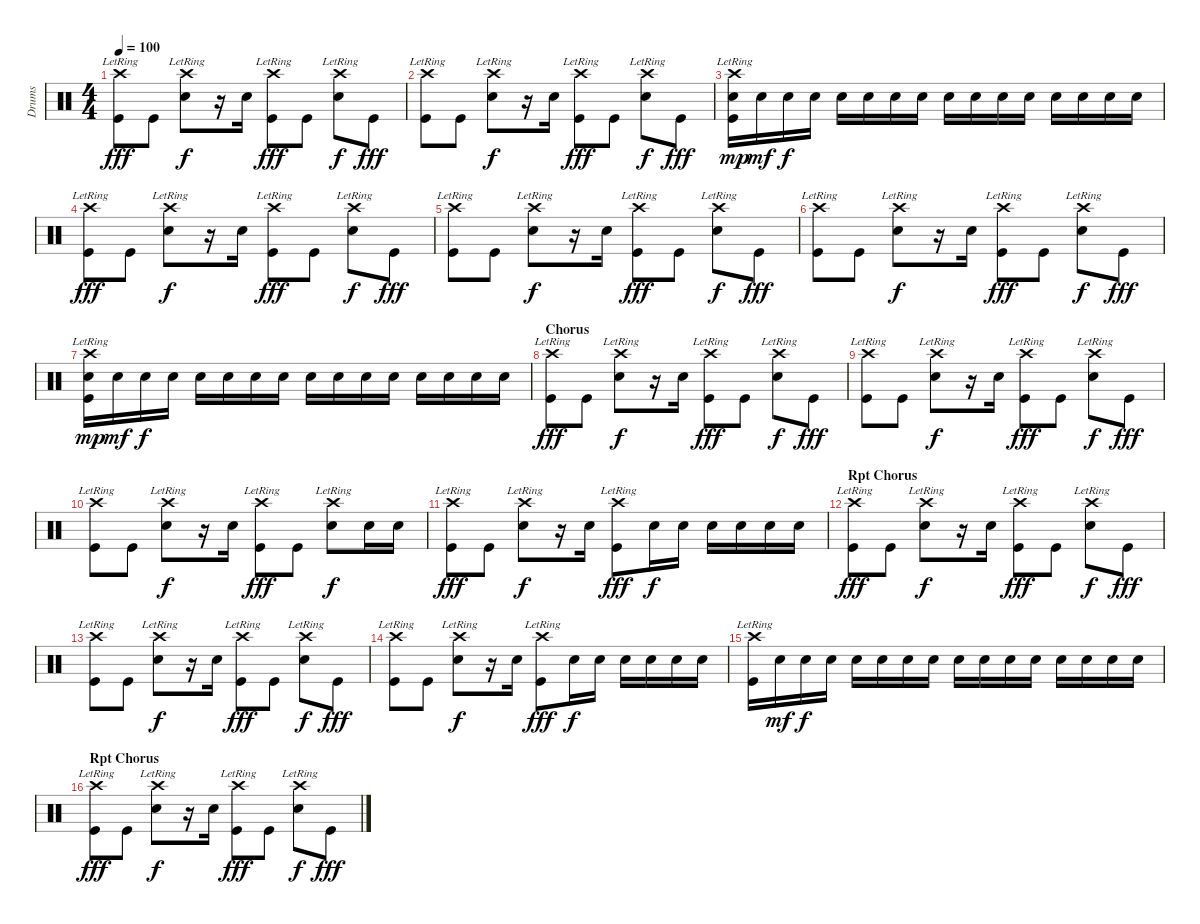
\track ("Drums" "Drums") {instrument percussion}
\staff {score}
\articulation defaults
\ts (4 4)
\tempo 100
\clef neutral
\ks c
("Crash high (hit)"{lr} "Kick (hit)").8{dy fff} "Kick (hit)".8 ("Crash high (hit)"{lr} "Electric Snare (hit)").8{dy f} r.16 "Electric Snare (hit)".16 ("Crash high (hit)"{lr} "Kick (hit)").8{dy fff} "Kick (hit)".8 ("Crash high (hit)"{lr} "Electric Snare (hit)").8{dy f} "Kick (hit)".8{dy fff} |
("Crash high (hit)"{lr} "Kick (hit)").8 "Kick (hit)".8 ("Crash high (hit)"{lr} "Electric Snare (hit)").8{dy f} r.16 "Electric Snare (hit)".16 ("Crash high (hit)"{lr} "Kick (hit)").8{dy fff} "Kick (hit)".8 ("Crash high (hit)"{lr} "Electric Snare (hit)").8{dy f} "Kick (hit)".8{dy fff} |
("Crash high (hit)"{lr} "Electric Snare (hit)" "Kick (hit)").16{dy mp} "Electric Snare (hit)".16{dy mf} "Electric Snare (hit)".16{dy f} "Electric Snare (hit)".16 "Electric Snare (hit)".16 "Electric Snare (hit)".16 "Electric Snare (hit)".16 "Electric Snare (hit)".16 "Electric Snare (hit)".16 "Electric Snare (hit)".16 "Electric Snare (hit)".16 "Electric Snare (hit)".16 "Electric Snare (hit)".16 "Electric Snare (hit)".16 "Electric Snare (hit)".16 "Electric Snare (hit)".16 |
("Crash high (hit)"{lr} "Kick (hit)").8{dy fff} "Kick (hit)".8 ("Crash high (hit)"{lr} "Electric Snare (hit)").8{dy f} r.16 "Electric Snare (hit)".16 ("Crash high (hit)"{lr} "Kick (hit)").8{dy fff} "Kick (hit)".8 ("Crash high (hit)"{lr} "Electric Snare (hit)").8{dy f} "Kick (hit)".8{dy fff} |
("Crash high (hit)"{lr} "Kick (hit)").8 "Kick (hit)".8 ("Crash high (hit)"{lr} "Electric Snare (hit)").8{dy f} r.16 "Electric Snare (hit)".16 ("Crash high (hit)"{lr} "Kick (hit)").8{dy fff} "Kick (hit)".8 ("Crash high (hit)"{lr} "Electric Snare (hit)").8{dy f} "Kick (hit)".8{dy fff} |
("Crash high (hit)"{lr} "Kick (hit)").8 "Kick (hit)".8 ("Crash high (hit)"{lr} "Electric Snare (hit)").8{dy f} r.16 "Electric Snare (hit)".16 ("Crash high (hit)"{lr} "Kick (hit)").8{dy fff} "Kick (hit)".8 ("Crash high (hit)"{lr} "Electric Snare (hit)").8{dy f} "Kick (hit)".8{dy fff} |
("Crash high (hit)"{lr} "Electric Snare (hit)" "Kick (hit)").16{dy mp} "Electric Snare (hit)".16{dy mf} "Electric Snare (hit)".16{dy f} "Electric Snare (hit)".16 "Electric Snare (hit)".16 "Electric Snare (hit)".16 "Electric Snare (hit)".16 "Electric Snare (hit)".16 "Electric Snare (hit)".16 "Electric Snare (hit)".16 "Electric Snare (hit)".16 "Electric Snare (hit)".16 "Electric Snare (hit)".16 "Electric Snare (hit)".16 "Electric Snare (hit)".16 "Electric Snare (hit)".16 |
\section ("" "Chorus")
("Crash high (hit)"{lr} "Kick (hit)").8{dy fff} "Kick (hit)".8 ("Crash high (hit)"{lr} "Electric Snare (hit)").8{dy f} r.16 "Electric Snare (hit)".16 ("Crash high (hit)"{lr} "Kick (hit)").8{dy fff} "Kick (hit)".8 ("Crash high (hit)"{lr} "Electric Snare (hit)").8{dy f} "Kick (hit)".8{dy fff} |
("Crash high (hit)"{lr} "Kick (hit)").8 "Kick (hit)".8 ("Crash high (hit)"{lr} "Electric Snare (hit)").8{dy f} r.16 "Electric Snare (hit)".16 ("Crash high (hit)"{lr} "Kick (hit)").8{dy fff} "Kick (hit)".8 ("Crash high (hit)"{lr} "Electric Snare (hit)").8{dy f} "Kick (hit)".8{dy fff} |
("Crash high (hit)"{lr} "Kick (hit)").8 "Kick (hit)".8 ("Crash high (hit)"{lr} "Electric Snare (hit)").8{dy f} r.16 "Electric Snare (hit)".16 ("Crash high (hit)"{lr} "Kick (hit)").8{dy fff} "Kick (hit)".8 ("Crash high (hit)"{lr} "Electric Snare (hit)").8{dy f} "Electric Snare (hit)".16 "Electric Snare (hit)".16 |
("Crash high (hit)"{lr} "Kick (hit)").8{dy fff} "Kick (hit)".8 ("Crash high (hit)"{lr} "Electric Snare (hit)").8{dy f} r.16 "Electric Snare (hit)".16 ("Crash high (hit)"{lr} "Kick (hit)").8{dy fff} "Electric Snare (hit)".16{dy f} "Electric Snare (hit)".16 "Electric Snare (hit)".16 "Electric Snare (hit)".16 "Electric Snare (hit)".16 "Electric Snare (hit)".16 |
\section ("" "Rpt Chorus")
("Crash high (hit)"{lr} "Kick (hit)").8{dy fff} "Kick (hit)".8 ("Crash high (hit)"{lr} "Electric Snare (hit)").8{dy f} r.16 "Electric Snare (hit)".16 ("Crash high (hit)"{lr} "Kick (hit)").8{dy fff} "Kick (hit)".8 ("Crash high (hit)"{lr} "Electric Snare (hit)").8{dy f} "Kick (hit)".8{dy fff} |
("Crash high (hit)"{lr} "Kick (hit)").8 "Kick (hit)".8 ("Crash high (hit)"{lr} "Electric Snare (hit)").8{dy f} r.16 "Electric Snare (hit)".16 ("Crash high (hit)"{lr} "Kick (hit)").8{dy fff} "Kick (hit)".8 ("Crash high (hit)"{lr} "Electric Snare (hit)").8{dy f} "Kick (hit)".8{dy fff} |
("Crash high (hit)"{lr} "Kick (hit)").8 "Kick (hit)".8 ("Crash high (hit)"{lr} "Electric Snare (hit)").8{dy f} r.16 "Electric Snare (hit)".16 ("Crash high (hit)"{lr} "Kick (hit)").8{dy fff} "Electric Snare (hit)".16{dy f} "Electric Snare (hit)".16 "Electric Snare (hit)".16 "Electric Snare (hit)".16 "Electric Snare (hit)".16 "Electric Snare (hit)".16 |
("Crash high (hit)"{lr} "Kick (hit)").16 "Electric Snare (hit)".16{dy mf} "Electric Snare (hit)".16{dy f} "Electric Snare (hit)".16 "Electric Snare (hit)".16 "Electric Snare (hit)".16 "Electric Snare (hit)".16 "Electric Snare (hit)".16 "Electric Snare (hit)".16 "Electric Snare (hit)".16 "Electric Snare (hit)".16 "Electric Snare (hit)".16 "Electric Snare (hit)".16 "Electric Snare (hit)".16 "Electric Snare (hit)".16 "Electric Snare (hit)".16 |
\section ("" "Rpt Chorus")
("Crash high (hit)"{lr} "Kick (hit)").8{dy fff} "Kick (hit)".8 ("Crash high (hit)"{lr} "Electric Snare (hit)").8{dy f} r.16 "Electric Snare (hit)".16 ("Crash high (hit)"{lr} "Kick (hit)").8{dy fff} "Kick (hit)".8 ("Crash high (hit)"{lr} "Electric Snare (hit)").8{dy f} "Kick (hit)".8{dy fff}
